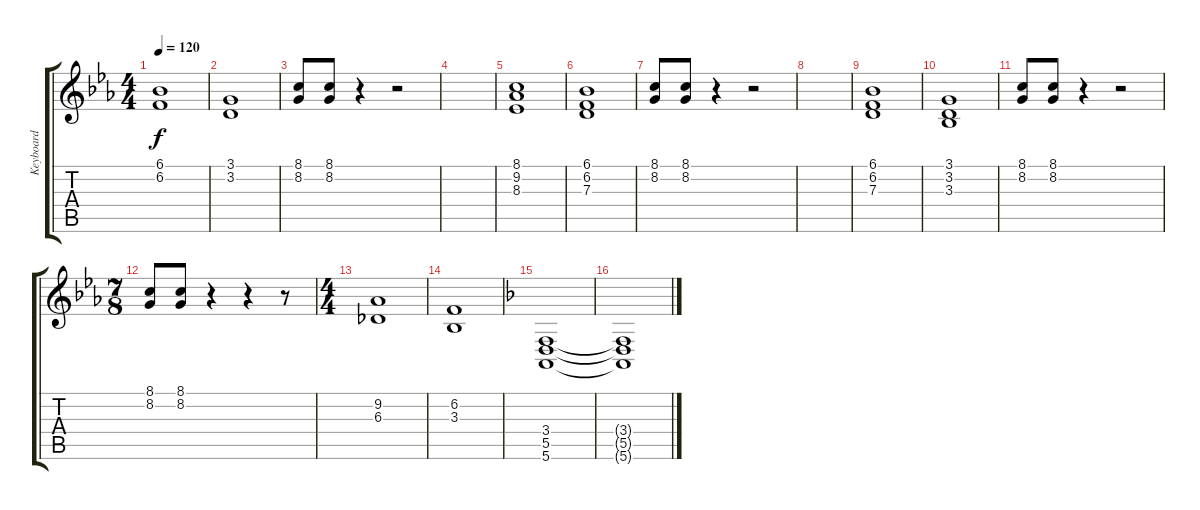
\track ("Keyboard" "Keyboard") {instrument churchorgan}
\staff {score tabs}
\tuning (E4 B3 G3 D3 A2 E2) {hide}
\ts (4 4)
\tempo 120
\clef g2
\ks eb
(6.1 6.2).1{dy f volume 13 balance 8 instrument churchorgan} |
(3.1 3.2).1 |
(8.1 8.2).8 (8.1 8.2).8 r.4 r.2 |
|
(8.1 9.2 8.3).1 |
(6.1 6.2 7.3).1 |
(8.1 8.2).8 (8.1 8.2).8 r.4 r.2 |
|
(6.1 6.2 7.3).1 |
(3.1 3.2 3.3).1 |
(8.1 8.2).8 (8.1 8.2).8 r.4 r.2 |
\ts (7 8)
(8.1 8.2).8 (8.1 8.2).8 r.4 r.4 r.8 |
\ts (4 4)
(9.2 6.3).1 |
(6.2 3.3).1 |
\ks f
(3.4 5.5 5.6).1 |
(3.4{t} 5.5{t} 5.6{t}).1
